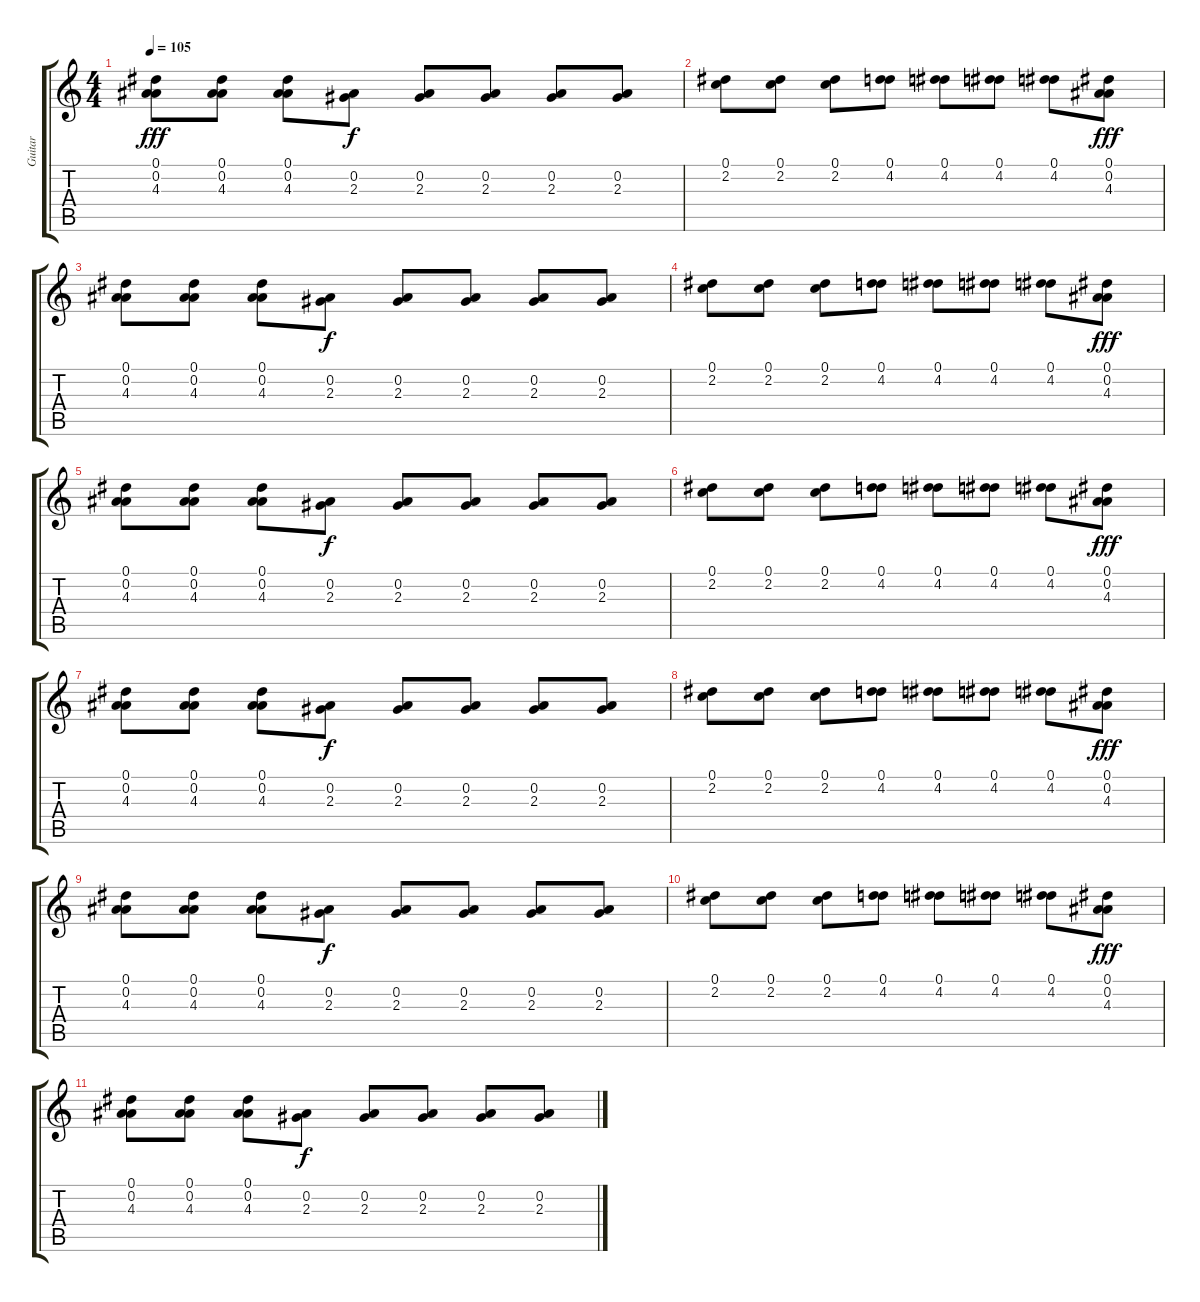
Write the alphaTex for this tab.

\track ("Guitar" "Guitar") {instrument acousticguitarsteel}
\staff {score tabs}
\tuning (Eb4 Bb3 Gb3 Db3 Ab2 Eb2) {hide}
\ts (4 4)
\tempo 105
\clef g2
\ks c
(0.1 0.2 4.3).8{dy fff} (0.1 0.2 4.3).8 (0.1 0.2 4.3).8 (0.2 2.3).8{dy f} (0.2 2.3).8 (0.2 2.3).8 (0.2 2.3).8 (0.2 2.3).8 |
(0.1 2.2).8 (0.1 2.2).8 (0.1 2.2).8 (0.1 4.2).8 (0.1 4.2).8 (0.1 4.2).8 (0.1 4.2).8 (0.1 0.2 4.3).8{dy fff} |
(0.1 0.2 4.3).8 (0.1 0.2 4.3).8 (0.1 0.2 4.3).8 (0.2 2.3).8{dy f} (0.2 2.3).8 (0.2 2.3).8 (0.2 2.3).8 (0.2 2.3).8 |
(0.1 2.2).8 (0.1 2.2).8 (0.1 2.2).8 (0.1 4.2).8 (0.1 4.2).8 (0.1 4.2).8 (0.1 4.2).8 (0.1 0.2 4.3).8{dy fff} |
(0.1 0.2 4.3).8 (0.1 0.2 4.3).8 (0.1 0.2 4.3).8 (0.2 2.3).8{dy f} (0.2 2.3).8 (0.2 2.3).8 (0.2 2.3).8 (0.2 2.3).8 |
(0.1 2.2).8 (0.1 2.2).8 (0.1 2.2).8 (0.1 4.2).8 (0.1 4.2).8 (0.1 4.2).8 (0.1 4.2).8 (0.1 0.2 4.3).8{dy fff} |
(0.1 0.2 4.3).8 (0.1 0.2 4.3).8 (0.1 0.2 4.3).8 (0.2 2.3).8{dy f} (0.2 2.3).8 (0.2 2.3).8 (0.2 2.3).8 (0.2 2.3).8 |
(0.1 2.2).8 (0.1 2.2).8 (0.1 2.2).8 (0.1 4.2).8 (0.1 4.2).8 (0.1 4.2).8 (0.1 4.2).8 (0.1 0.2 4.3).8{dy fff} |
(0.1 0.2 4.3).8 (0.1 0.2 4.3).8 (0.1 0.2 4.3).8 (0.2 2.3).8{dy f} (0.2 2.3).8 (0.2 2.3).8 (0.2 2.3).8 (0.2 2.3).8 |
(0.1 2.2).8 (0.1 2.2).8 (0.1 2.2).8 (0.1 4.2).8 (0.1 4.2).8 (0.1 4.2).8 (0.1 4.2).8 (0.1 0.2 4.3).8{dy fff} |
(0.1 0.2 4.3).8 (0.1 0.2 4.3).8 (0.1 0.2 4.3).8 (0.2 2.3).8{dy f} (0.2 2.3).8 (0.2 2.3).8 (0.2 2.3).8 (0.2 2.3).8
